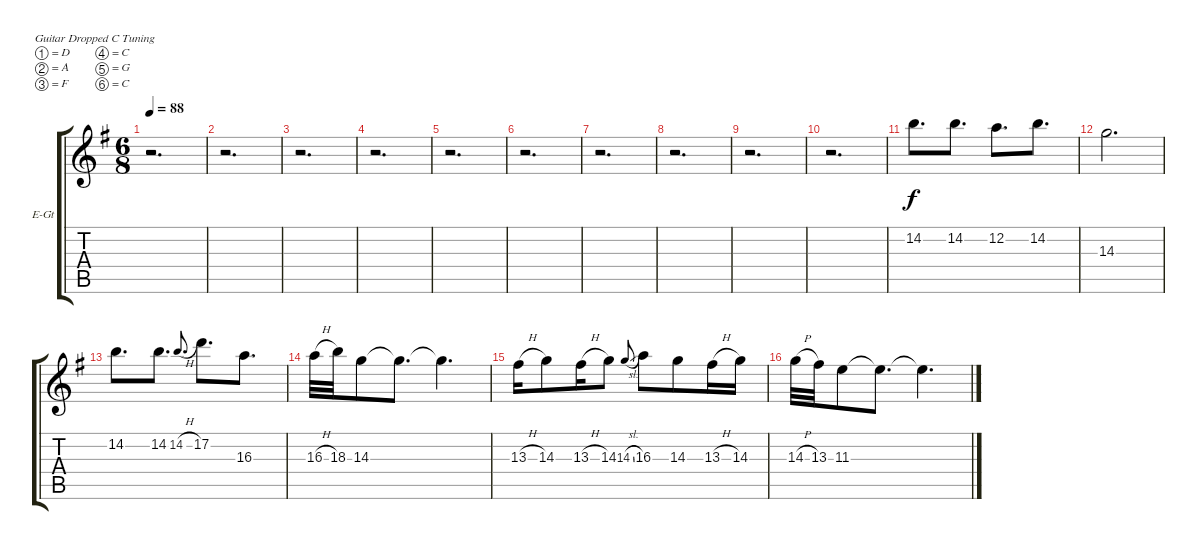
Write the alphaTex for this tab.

\bracketExtendMode groupsimilarinstruments
\firstSystemTrackNameOrientation horizontal
\otherSystemsTrackNameOrientation horizontal
\track ("Lead Overdub" "E-Gt") {instrument overdrivenguitar}
\staff {score tabs}
\tuning (D4 A3 F3 C3 G2 C2)
\ts (6 8)
\tempo 88
\clef g2
\ks eminor
r.2{d dy f} |
r.2{d} |
r.2{d} |
r.2{d} |
r.2{d} |
r.2{d} |
r.2{d} |
r.2{d} |
r.2{d} |
r.2{d} |
14.2.8{d} 14.2.8{d} 12.2.8{d} 14.2.8{d} |
14.3.2{d} |
14.2.8{d} 14.2.8{d} 14.2{h}.8{d gr onbeat} 17.2.8{d} 16.3.8{d} |
16.3{h}.32 18.3.32 14.3.8 14.3{t}.8{d} 14.3{t}.4{d} |
13.3{h}.16 14.3.8 13.3{h}.16 14.3.8 14.3{sl}.8{gr onbeat} 16.3.8 14.3.8 13.3{h}.16 14.3.16 |
14.3{h}.32 13.3.32 11.3.8 11.3{t}.8{d} 11.3{t}.4{d}
